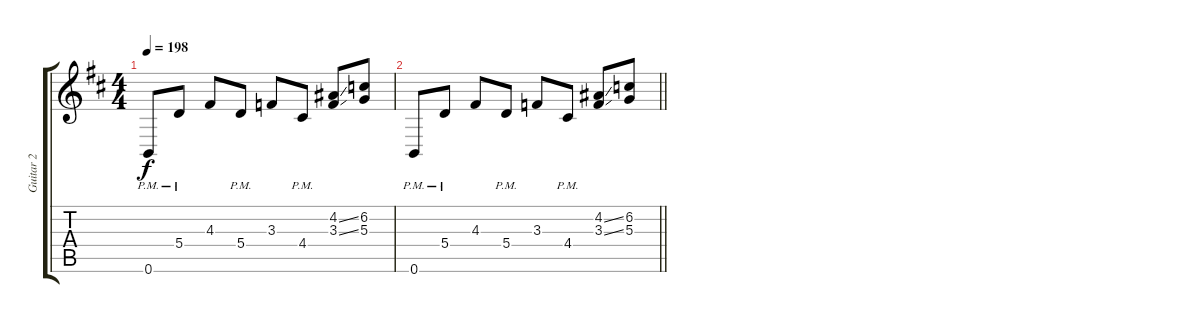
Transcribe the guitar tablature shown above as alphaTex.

\track ("Guitar 2" "Guitar 2") {instrument distortionguitar}
\staff {score tabs}
\tuning (B3 Gb3 D3 A2 E2 B1) {hide}
\ts (4 4)
\tempo 198
\clef g2
\ks d
0.6{pm}.8{dy f} 5.4{pm}.8 4.3.8 5.4{pm}.8 3.3.8 4.4{pm}.8 (4.2{ss} 3.3{ss}).8 (6.2 5.3).8 |
\barLineRight lightlight
0.6{pm}.8 5.4{pm}.8 4.3.8 5.4{pm}.8 3.3.8 4.4{pm}.8 (4.2{ss} 3.3{ss}).8 (6.2 5.3).8
